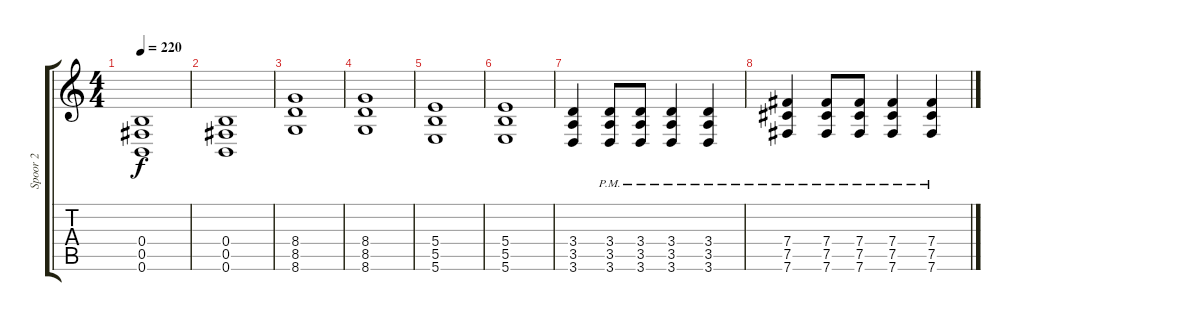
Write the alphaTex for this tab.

\track ("Spoor 2" "Spoor 2") {instrument overdrivenguitar}
\staff {score tabs}
\tuning (Db4 Ab3 E3 B2 Gb2 B1) {hide}
\ts (4 4)
\tempo 220
\clef g2
\ks c
(0.4 0.5 0.6).1{dy f} |
(0.4 0.5 0.6).1 |
(8.4 8.5 8.6).1 |
(8.4 8.5 8.6).1 |
(5.4 5.5 5.6).1 |
(5.4 5.5 5.6).1 |
(3.4 3.5 3.6).4 (3.4 3.5 3.6{pm}).8 (3.4 3.5 3.6{pm}).8 (3.4 3.5 3.6{pm}).4 (3.4 3.5 3.6{pm}).4 |
(7.4 7.5 7.6{pm}).4 (7.4 7.5 7.6{pm}).8 (7.4 7.5 7.6{pm}).8 (7.4 7.5 7.6{pm}).4 (7.4 7.5 7.6{pm}).4
